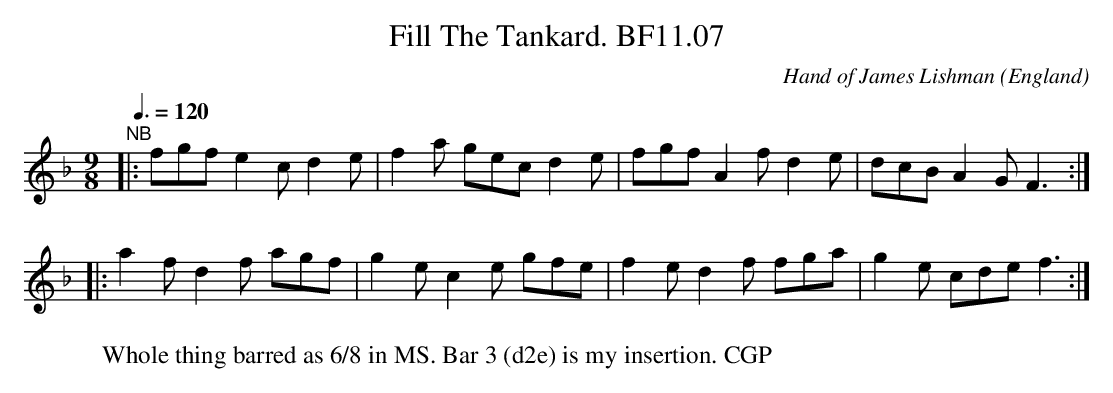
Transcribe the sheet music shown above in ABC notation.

X:1
T:Fill The Tankard. BF11.07
C:Hand of James Lishman
L:1/8
M:9/8
O:England
Q:3/8=120
K:F major
"^NB"|:fgf e2c d2e|f2a gec d2e| fgf A2f d2e|dcB A2GF3:|!
|:a2f d2f agf| g2e c2e gfe|f2ed2f fga| g2e cde f3:|
W:Whole thing barred as 6/8 in MS. Bar 3 (d2e) is my insertion. CGP
